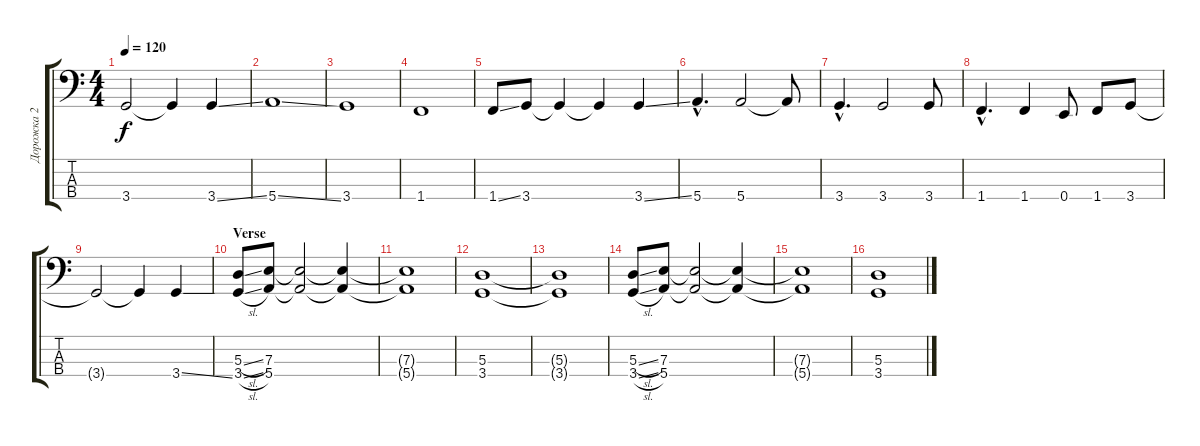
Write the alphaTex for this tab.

\track ("Дорожка 2" "Дорожка 2") {instrument electricbassfinger}
\staff {score tabs}
\tuning (G2 D2 A1 E1) {hide}
\ts (4 4)
\tempo 120
\clef f4
\ks c
3.4{t}.2{dy f} 3.4{t}.4 3.4{ss}.4 |
5.4{ss}.1 |
3.4.1 |
1.4.1 |
1.4{ss}.8 3.4.8 3.4{t}.4 3.4{t}.4 3.4{ss}.4 |
5.4{hac}.4{d} 5.4.2 5.4{t}.8 |
3.4{hac}.4{d} 3.4.2 3.4.8 |
1.4{hac}.4{d} 1.4.4 0.4.8 1.4.8 3.4.8 |
3.4{t}.2 3.4{t}.4 3.4{ss}.4 |
\section ("" "Verse")
(5.3{sl} 3.4{sl}).8 (7.3 5.4).8 (7.3{t} 5.4{t}).2 (7.3{t} 5.4{t}).4 |
(7.3{t} 5.4{t}).1 |
(5.3 3.4).1 |
(5.3{t} 3.4{t}).1 |
(5.3{sl} 3.4{sl}).8 (7.3 5.4).8 (7.3{t} 5.4{t}).2 (7.3{t} 5.4{t}).4 |
(7.3{t} 5.4{t}).1 |
(5.3 3.4).1
